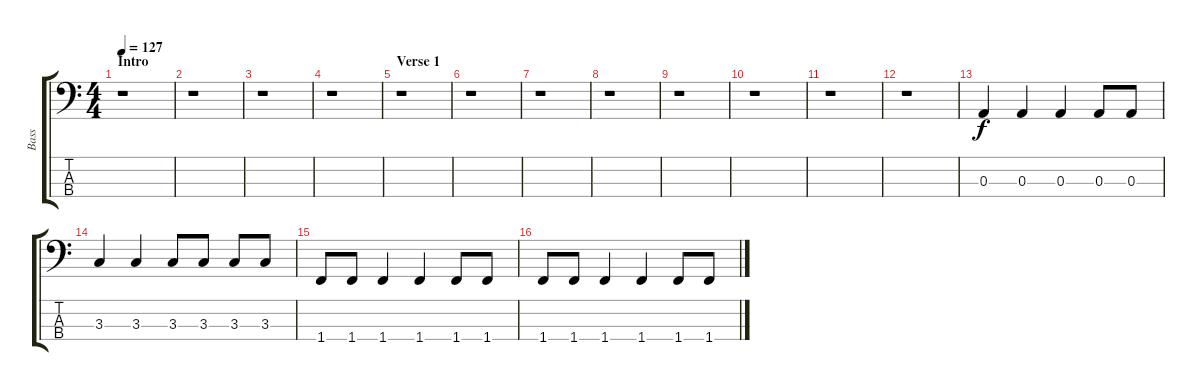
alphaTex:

\track ("Bass" "Bass") {instrument electricbassfinger}
\staff {score tabs}
\tuning (G2 D2 A1 E1) {hide}
\ts (4 4)
\section ("" "Intro")
\tempo 127
\clef f4
\ks c
r.1{dy f instrument electricbassfinger} |
r.1 |
r.1 |
r.1 |
\section ("" "Verse 1")
r.1 |
r.1 |
r.1 |
r.1 |
r.1 |
r.1 |
r.1 |
r.1 |
0.3.4 0.3.4 0.3.4 0.3.8 0.3.8 |
3.3.4 3.3.4 3.3.8 3.3.8 3.3.8 3.3.8 |
1.4.8 1.4.8 1.4.4 1.4.4 1.4.8 1.4.8 |
1.4.8 1.4.8 1.4.4 1.4.4 1.4.8 1.4.8
